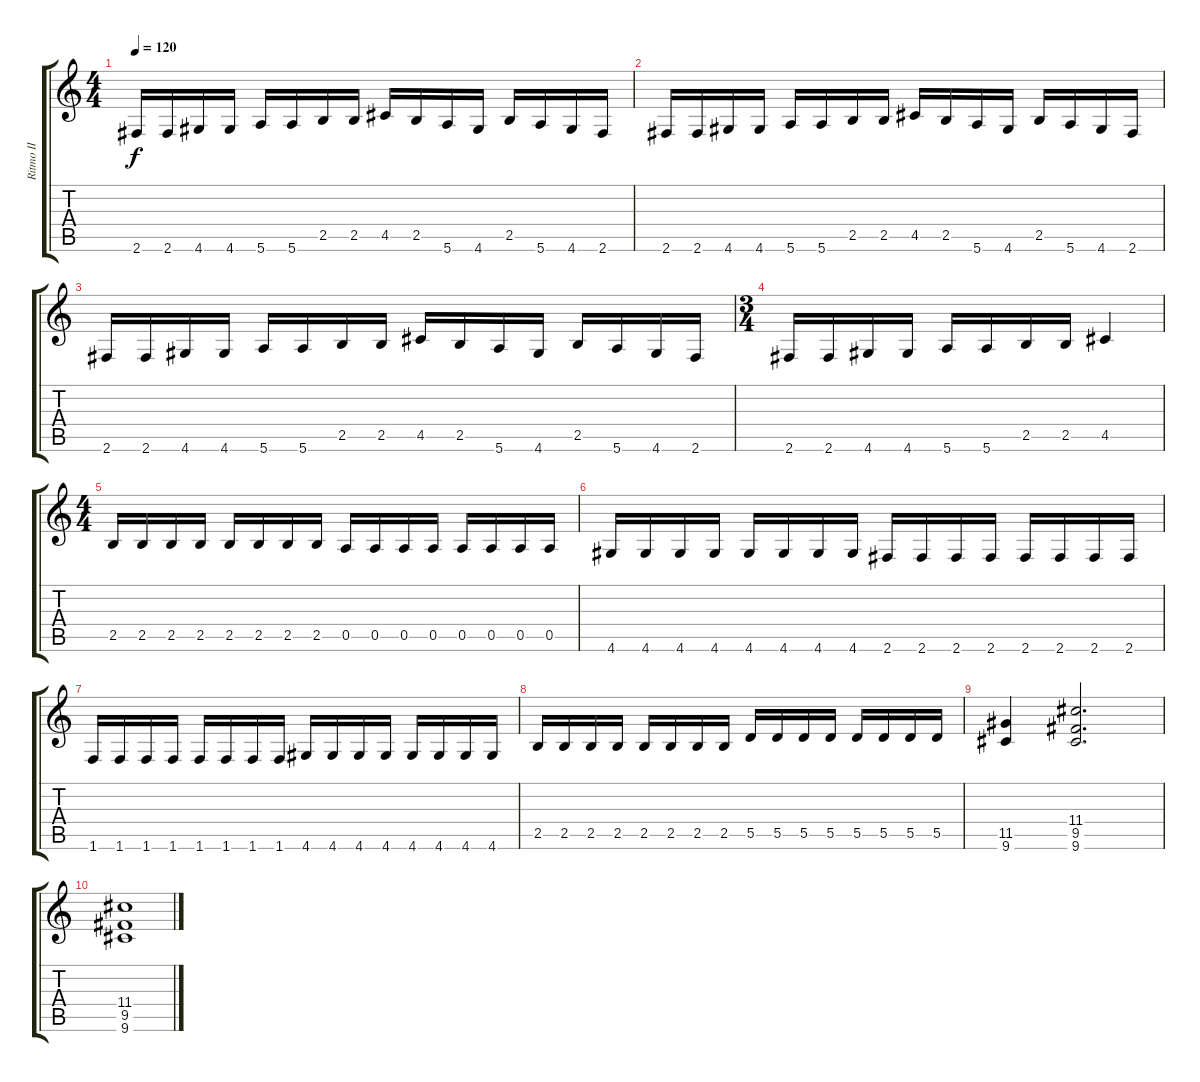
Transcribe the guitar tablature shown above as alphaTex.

\track ("Ritmo II" "Ritmo II") {instrument distortionguitar}
\staff {score tabs}
\tuning (E4 B3 G3 D3 A2 E2) {hide}
\ts (4 4)
\tempo 120
\clef g2
\ks c
2.6.16{dy f} 2.6.16 4.6.16 4.6.16 5.6.16 5.6.16 2.5.16 2.5.16 4.5.16 2.5.16 5.6.16 4.6.16 2.5.16 5.6.16 4.6.16 2.6.16 |
2.6.16 2.6.16 4.6.16 4.6.16 5.6.16 5.6.16 2.5.16 2.5.16 4.5.16 2.5.16 5.6.16 4.6.16 2.5.16 5.6.16 4.6.16 2.6.16 |
2.6.16 2.6.16 4.6.16 4.6.16 5.6.16 5.6.16 2.5.16 2.5.16 4.5.16 2.5.16 5.6.16 4.6.16 2.5.16 5.6.16 4.6.16 2.6.16 |
\ts (3 4)
2.6.16 2.6.16 4.6.16 4.6.16 5.6.16 5.6.16 2.5.16 2.5.16 4.5.4 |
\ts (4 4)
2.5.16 2.5.16 2.5.16 2.5.16 2.5.16 2.5.16 2.5.16 2.5.16 0.5.16 0.5.16 0.5.16 0.5.16 0.5.16 0.5.16 0.5.16 0.5.16 |
4.6.16 4.6.16 4.6.16 4.6.16 4.6.16 4.6.16 4.6.16 4.6.16 2.6.16 2.6.16 2.6.16 2.6.16 2.6.16 2.6.16 2.6.16 2.6.16 |
1.6.16 1.6.16 1.6.16 1.6.16 1.6.16 1.6.16 1.6.16 1.6.16 4.6.16 4.6.16 4.6.16 4.6.16 4.6.16 4.6.16 4.6.16 4.6.16 |
2.5.16 2.5.16 2.5.16 2.5.16 2.5.16 2.5.16 2.5.16 2.5.16 5.5.16 5.5.16 5.5.16 5.5.16 5.5.16 5.5.16 5.5.16 5.5.16 |
(11.5 9.6).4 (11.4 9.5 9.6).2{d} |
(11.4 9.5 9.6).1
